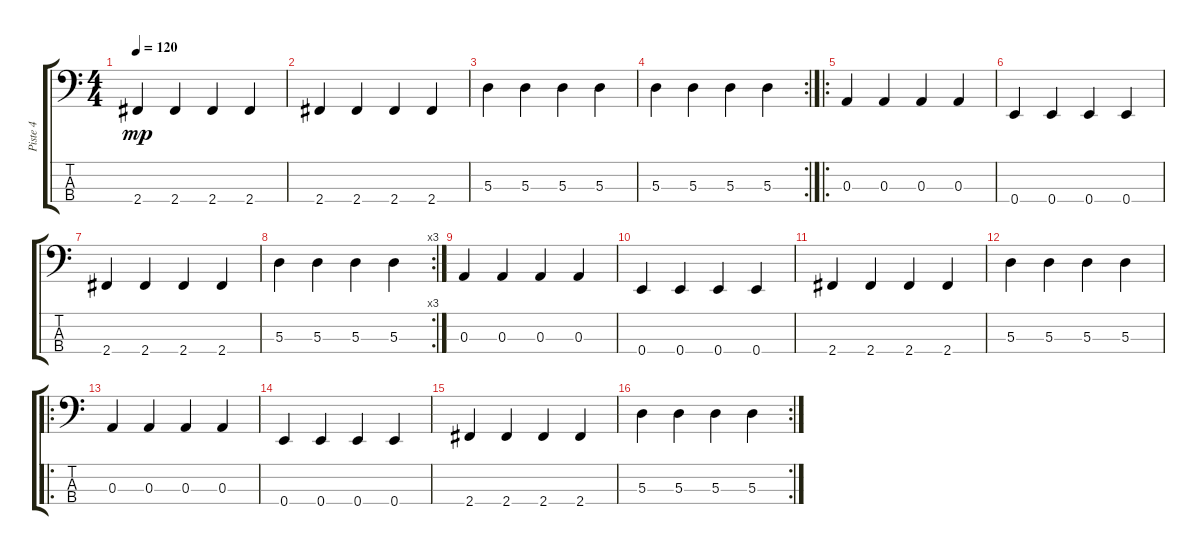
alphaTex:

\track ("Piste 4" "Piste 4") {instrument electricbassfinger}
\staff {score tabs}
\tuning (G2 D2 A1 E1) {hide}
\ts (4 4)
\tempo 120
\clef f4
\ks c
2.4.4{dy mp} 2.4.4 2.4.4 2.4.4 |
2.4.4 2.4.4 2.4.4 2.4.4 |
5.3.4 5.3.4 5.3.4 5.3.4 |
\rc 2
5.3.4 5.3.4 5.3.4 5.3.4 |
\ro
0.3.4 0.3.4 0.3.4 0.3.4 |
0.4.4 0.4.4 0.4.4 0.4.4 |
2.4.4 2.4.4 2.4.4 2.4.4 |
\rc 3
5.3.4 5.3.4 5.3.4 5.3.4 |
0.3.4 0.3.4 0.3.4 0.3.4 |
0.4.4 0.4.4 0.4.4 0.4.4 |
2.4.4 2.4.4 2.4.4 2.4.4 |
5.3.4 5.3.4 5.3.4 5.3.4 |
\ro
0.3.4 0.3.4 0.3.4 0.3.4 |
0.4.4 0.4.4 0.4.4 0.4.4 |
2.4.4 2.4.4 2.4.4 2.4.4 |
\rc 2
5.3.4 5.3.4 5.3.4 5.3.4
